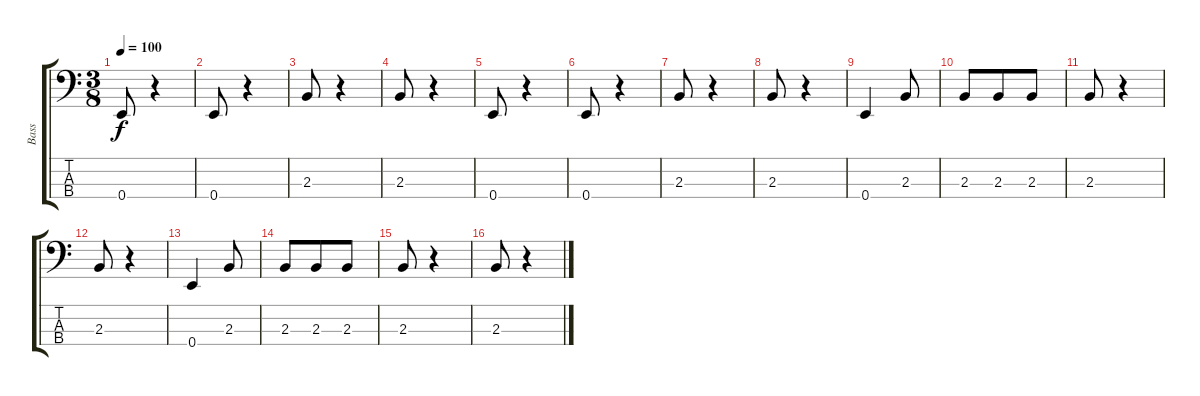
\track ("Bass" "Bass") {instrument electricbasspick}
\staff {score tabs}
\tuning (G2 D2 A1 E1) {hide}
\ts (3 8)
\tempo 100
\clef f4
\ks c
0.4.8{dy f} r.4 |
0.4.8 r.4 |
2.3.8 r.4 |
2.3.8 r.4 |
0.4.8 r.4 |
0.4.8 r.4 |
2.3.8 r.4 |
2.3.8 r.4 |
0.4.4 2.3.8 |
2.3.8 2.3.8 2.3.8 |
2.3.8 r.4 |
2.3.8 r.4 |
0.4.4 2.3.8 |
2.3.8 2.3.8 2.3.8 |
2.3.8 r.4 |
2.3.8 r.4
